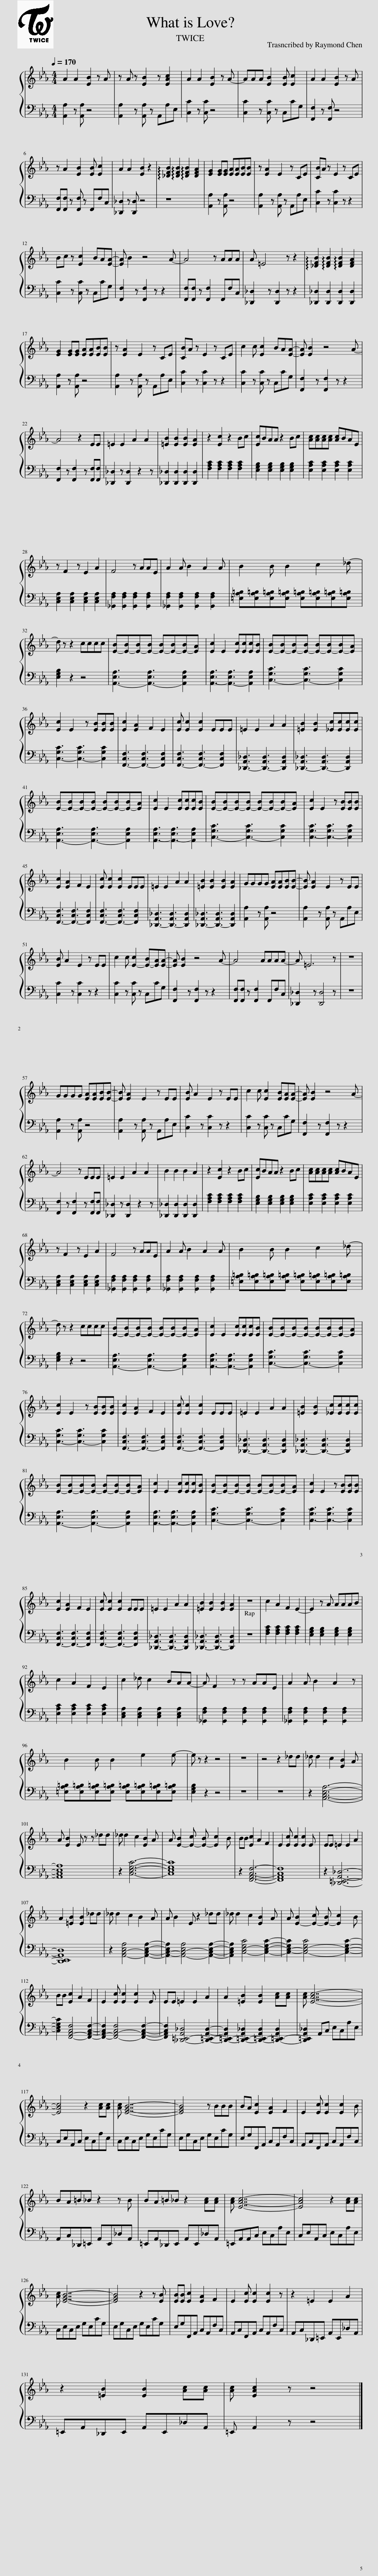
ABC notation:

X:1
%%score { 1 | 2 }
L:1/8
Q:1/4=170
M:4/4
I:linebreak $
K:Eb
V:1 treble
V:2 bass
V:1
 A2 A2 [EB]2 z A | z A z [EB]2 z [EAc]2 | A2 A2 [EB]2 z A- | AAA [EB]2 [EB] [Ec]2 | A2 A2 [EB]2 z A |$ %5
 z A2 [EB]2 [EB] [Ec]2 | A2 A2 [EB]2 z2 | !arpeggio![_DFB]2 !arpeggio![DFB]2 !arpeggio![DFB]2 [DFA]2 | [EG]2 [EG][EG] [EA][EA][EB][EB] | z [EA]2 E2 z CE | %10
 [CB]A z E2 z CE |$ Bc z [Ec]2 BA[EA]- | [EA] B2 z4 A- | A4 z AAA | A =E4 z z2 | %15
 !arpeggio![_DFB]2 !arpeggio![DFB]2 !arpeggio![DFB]2 [DFA]2 |$ [EG]2 [EG][EG] [EA][EA][EB][EB] | z [EA]2 E2 z CE | [CB]A z E2 z CE | c2 c [Ec]2 BA[EA]- | %20
 [EA] [EB]2 z4 A- |$ A4 z2 EE | =E2 E2 A2 A2 | [=EB]2 [EB]2 [EB]2 [EA]2 | z2 [Ec]2 z2 Bc | %25
 [Ec]BAA z2 Bc | [Ac][Ac][Ac][Ac] [Ac]BAE |$ z F2 z E2 A2 | F4 z AAE | A2 A B2 A2 A | %30
 B2 B B2 c2 _d- |$ d z z2 cccc | [E-B][E-B][E-B][E-B] [E-B][E-B][E-B][EA] | [Ec]2 E2 [Ec][Ec][Ec][EB] | [E-B][E-B][E-B][E-B] [E-B][E-B][E-B][EA] |$ %35
 [Ec]2 E2 z [EB][EB][EB] | [Ec]2 [EA]2 F2 E2 | [Ec] [Ec]2 [Ec]2 EEE | =E2 E2 A2 A2 | [=EB]2 [EB]2 [_Ec][Ec][Ec][Ec] |$ %40
 [E-B][E-B][E-B][E-B] [E-B][E-B][E-B][EA] | [Ec]2 E2 [Ec][Ec][Ec][EB] | [E-B][E-B][E-B][E-B] [E-B][E-B][E-B][EA] | [Ec]2 E2 z [EB][EB][EB] |$ [Ec]2 [EA]2 F2 E2 | %45
 [Ec] [Ec]2 [Ec]2 EEE | =E2 E2 A2 A2 | [=EB]2 [EB]2 [EB]2 [EA]2 | GGGG [EA][EA][EB][EB]- | [EB] [EA]2 E2 z EE |$ %50
 [EB] A2 E2 z EE | c2 c [E-c]2 [E-B][EA][EA]- | [EA] [EB]2 z4 A- | A4 AAAA- | A =E6 z | %55
 z8 |$ GGGG [EA][EA][EB][EB]- | [EB] [EA]2 E2 z EE | [EB] A2 E2 z EE | c2 c [Ec]2 [EB][EA][EA]- | %60
 [EA] [EB]2 z4 A- |$ A4 z EEE | =E2 E2 A2 A2 | B2 B2 B2 A2 | z2 [Ec]2 z2 Bc | %65
 [Ec]BAA z2 Bc | [Ac][Ac][Ac][Ac] [Ac]BAE |$ z F2 z E2 A2 | F4 z AAE | A2 A B2 A2 A | %70
 B2 B B2 c2 _d- |$ d z z2 cccc | [E-B][E-B][E-B][E-B] [E-B][E-B][E-B][EA] | [Ec]2 E2 [Ec][Ec][Ec][EB] | [E-B][E-B][E-B][E-B] [E-B][E-B][E-B][EA] |$ %75
 [Ec]2 E2 z [EB][EB][EB] | [Ec]2 [EA]2 F2 E2 | [Ec] [Ec]2 [Ec]2 EEE | =E2 E2 A2 A2 | [=EB]2 [EB]2 [_Ec][Ec][Ec][Ec] |$ %80
 [E-B][E-B][E-B][E-B] [E-B][E-B][E-B][EA] | [Ec]2 E2 [Ec][Ec][Ec][EB] | [E-B][E-B][E-B][E-B] [E-B][E-B][E-B][EA] | [Ec]2 E2 z [EB][EB][EB] |$ [Ec]2 [EA]2 F2 E2 | %85
 [Ec] [Ec]2 [Ec]2 EEE | =E2 E2 A2 A2 | [=EB]2 [EB]2 [EB]2 [EA]2 | z8 | c2 A2 F2 E2- | %90
 E2 z A AAAB |$ c2 A2 F2 E2 | c2 _d c2 BAA- | A F2 z z AAE | A2 A B2 A2 z |$ %95
 B2 B B2 e2 e- | e z z2 z4 | z8 | z4 z2 _dd | _d d2 c2 [EB]2 A |$ %100
 A [EB]2 E z z _dd | _d d2 c2 [EB]2 A | A [E-B]2 [E-c] [E-B] [Ec]2 B | BB [Ec]2 A2 F2 | E2 [Ec] [Ec]2 [Ec]2 E | %105
 EE =E2 E2 A2 |$ A2 [=EB]2 [EB]2 _dd | _d d2 c2 B2 A | A B2 E z2 _dd | _d d2 c2 [EB]2 A | %110
 A [E-B]2 [E-c] [E-B] [Ec]2 B |$ BB [Ec]2 A2 F2 | E2 [Ec] [Ec]2 [Ec]2 E | EE =E2 E2 A2 | A2 [=EB]2 [EB]2 [Ac][Ac] | %115
 [Ac] [EAc]7- |$ [EAc]4 z2 [Ac][Ac] | [Ac] [EGB]7- | [EGB]4 z BBB | BA [Ec]2 [EA]2 F2 | %120
 E2 [Ec] [Ec]2 [Ec]2 B |$ BA=B_B z2 z B | BA=B_B z2 [Ac][Ac] | [Ac] [EAc]7- | [EAc]4 z2 [Ac][Ac] |$ %125
 [Ac] [EGB]7- | [EGB]4 z2 z [EB] | [EB][EB] [Ec]2 [EA]2 F2 | E2 [Ec] [Ec]2 [Ec]2 z | z2 =E2 E2 A2 |$ %130
 z2 [=EB]2 [EB]2 [Ac][Ac] | [Ac] [EAc]2 z z4 |] %132
V:2
 [A,,A,]2 z [A,,A,] z4 | [A,,A,]2 z [A,,A,] z A,,A,E, | [C,C]2 z [C,C] z4 | [C,C]2 z [C,C] z C,CG, | [F,,F,]2 z [F,,F,] z4 |$ %5
 [F,,F,][F,,F,] z [F,,F,] z F,,F,C, | [_D,,_D,]2 z [D,,D,] z4 | z8 | [A,,A,]2 z [A,,A,] z4 | [A,,A,]2 z [A,,A,] z A,,A,E, | %10
 [C,C]2 z [C,C]2 z z2 |$ [C,C]2 z [C,C] z C,CG, | [F,,F,]2 z [F,,F,]2 z z2 | [F,,F,][F,,F,] z [F,,F,]2 F,,F,C, | [_D,,_D,]2 z [D,,D,]2 z z2 | %15
 [_D,,_D,]2 [D,,D,]2 [D,,D,]2 [D,,D,]2 |$ [A,,A,]2 z [A,,A,] z4 | [A,,A,]2 z [A,,A,] z A,,A,E, | [C,C]2 z [C,C]2 z z2 | [C,C]2 z [C,C] z C,CG, | %20
 [F,,F,]2 z [F,,F,]2 z z2 |$ [F,,F,]2 z [F,,F,]2 z [F,,F,][F,,F,] | [_D,,_D,]2 z [D,,D,]2 z2 z | [_D,,_D,]2 [D,,D,]2 [D,,D,]2 [D,,D,]2 | [F,A,C]2 [F,A,C]2 [F,A,C]2 [F,A,C]2 | %25
 [E,G,B,]2 [E,G,B,]2 [E,G,B,]2 [E,G,B,]2 | [E,A,C]2 [E,A,C]2 [E,A,C]2 [E,A,C]2 |$ [C,E,A,]2 [C,E,A,]2 [C,E,A,]2 [C,E,A,]2 | [_D,F,A,]2 [D,F,A,]2 [D,F,A,]2 [D,F,A,]2 | [_D,F,A,]2 [D,F,A,]2 [D,F,A,]2 [D,F,A,]2 | %30
 [=E,A,=B,][E,A,=B,][E,A,=B,][E,A,=B,] [E,A,=B,][E,A,=B,][E,A,=B,][E,A,=B,] |$ [E,G,B,]2 z2 z4 | [A,,-E,A,]3 [A,,-E,A,]3 [A,,E,A,]2 | [A,,-E,A,]3 [A,,-E,A,]3 [A,,E,A,]2 | [C,-G,C]3 [C,-G,C]3 [C,G,C]2 |$ %35
 [C,-G,C]3 [C,-G,C]3 [C,G,C]2 | [F,,-C,F,]3 [F,,-C,F,]3 [F,,C,F,]2 | [F,,-C,F,]3 [F,,-C,F,]3 [F,,C,F,]2 | [_D,,-A,,_D,]3 [D,,-A,,D,]3 [D,,A,,D,]2 | [_D,,-A,,_D,]3 [D,,-A,,D,]3 [D,,A,,D,]2 |$ %40
 [A,,-E,A,]3 [A,,-E,A,]3 [A,,E,A,]2 | [A,,-E,A,]3 [A,,-E,A,]3 [A,,E,A,]2 | [C,-G,C]3 [C,-G,C]3 [C,G,C]2 | [C,-G,C]3 [C,-G,C]3 [C,G,C]2 |$ [F,,-C,F,]3 [F,,-C,F,]3 [F,,C,F,]2 | %45
 [F,,-C,F,]3 [F,,-C,F,]3 [F,,C,F,]2 | [_D,,-A,,_D,]3 [D,,-A,,D,]3 [D,,A,,D,]2 | [_D,,-A,,_D,]3 [D,,-A,,D,]3 [D,,A,,D,]2 | [A,,A,]2 z [A,,A,] z4 | [A,,A,]2 z [A,,A,] z A,,A,E, |$ %50
 [C,C]2 z [C,C]2 z z2 | [C,C]2 z [C,C] z C,CG, | [F,,F,]2 z [F,,F,]2 z z2 | [F,,F,][F,,F,] z [F,,F,]2 F,,F,C, | [_D,,_D,]2 z [D,,D,]4 z | %55
 z8 |$ [A,,A,]2 z [A,,A,] z4 | [A,,A,]2 z [A,,A,] z A,,A,E, | [C,C]2 z [C,C]2 z z2 | [C,C]2 z [C,C] z C,CG, | %60
 [F,,F,]2 z [F,,F,]2 z z2 |$ [F,,F,]2 z [F,,F,]2 z [F,,F,][F,,F,] | [_D,,_D,]2 z [D,,D,]2 z2 z | [_D,,_D,]2 [D,,D,]2 [D,,D,]2 [D,,D,]2 | [F,A,C]2 [F,A,C]2 [F,A,C]2 [F,A,C]2 | %65
 [E,G,B,]2 [E,G,B,]2 [E,G,B,]2 [E,G,B,]2 | [E,A,C]2 [E,A,C]2 [E,A,C]2 [E,A,C]2 |$ [C,E,A,]2 [C,E,A,]2 [C,E,A,]2 [C,E,A,]2 | [_D,F,A,]2 [D,F,A,]2 [D,F,A,]2 [D,F,A,]2 | [_D,F,A,]2 [D,F,A,]2 [D,F,A,]2 [D,F,A,]2 | %70
 [=E,A,=B,][E,A,=B,][E,A,=B,][E,A,=B,] [E,A,=B,][E,A,=B,][E,A,=B,][E,A,=B,] |$ [E,G,B,]2 z2 z4 | [A,,-E,A,]3 [A,,-E,A,]3 [A,,E,A,]2 | [A,,-E,A,]3 [A,,-E,A,]3 [A,,E,A,]2 | [C,-G,C]3 [C,-G,C]3 [C,G,C]2 |$ %75
 [C,-G,C]3 [C,-G,C]3 [C,G,C]2 | [F,,-C,F,]3 [F,,-C,F,]3 [F,,C,F,]2 | [F,,-C,F,]3 [F,,-C,F,]3 [F,,C,F,]2 | [_D,,-A,,_D,]3 [D,,-A,,D,]3 [D,,A,,D,]2 | [_D,,-A,,_D,]3 [D,,-A,,D,]3 [D,,A,,D,]2 |$ %80
 [A,,-E,A,]3 [A,,-E,A,]3 [A,,E,A,]2 | [A,,-E,A,]3 [A,,-E,A,]3 [A,,E,A,]2 | [C,-G,C]3 [C,-G,C]3 [C,G,C]2 | [C,-G,C]3 [C,-G,C]3 [C,G,C]2 |$ [F,,-C,F,]3 [F,,-C,F,]3 [F,,C,F,]2 | %85
 [F,,-C,F,]3 [F,,-C,F,]3 [F,,C,F,]2 | [_D,,-A,,_D,]3 [D,,-A,,D,]3 [D,,A,,D,]2 | [_D,,-A,,_D,]3 [D,,-A,,D,]3 [D,,A,,D,]2 | z8 | [F,A,C]2 [F,A,C]2 [F,A,C]2 [F,A,C]2 | %90
 [E,G,B,]2 [E,G,B,]2 [E,G,B,]2 [E,G,B,]2 |$ [E,A,C]2 [E,A,C]2 [E,A,C]2 [E,A,C]2 | [C,E,A,]2 [C,E,A,]2 [C,E,A,]2 [C,E,A,]2 | [_D,F,A,]2 [D,F,A,]2 [D,F,A,]2 [D,F,A,]2 | [_D,F,A,]2 [D,F,A,]2 [D,F,A,]2 [D,F,A,]2 |$ %95
 [=E,A,=B,][E,A,=B,][E,A,=B,][E,A,=B,] [E,A,=B,][E,A,=B,][E,A,=B,][E,A,=B,] | [E,G,B,]2 z2 z4 | z8 | z8 | z2 [A,,C,E,A,]6- |$ %100
 [A,,C,E,A,]8 | z2 [C,E,G,C]6- | [C,E,G,C]8 | z2 [F,,A,,C,F,]6- | [F,,A,,C,F,]8 | %105
 z2 [_D,,=E,,A,,_D,]6- |$ [D,,E,,A,,D,]8 | z2 [A,,-C,-E,A,]4 [A,,C,E,A,]2- | [A,,-C,-E,A,]2 [A,,-C,-E,A,]4 [A,,C,E,A,]2- | [A,,C,E,A,]2 [C,-E,-G,C]4 [C,E,G,C]2- | %110
 [C,-E,-G,C]2 [C,-E,-G,C]4 [C,E,G,C]2- |$ [C,E,G,C]2 [F,,-A,,-C,F,]4 [F,,A,,C,F,]2- | [F,,-A,,-C,F,]2 [F,,-A,,-C,F,]4 [F,,A,,C,F,]2- | [F,,A,,C,F,]2 [_D,,-=E,,-A,,_D,]4 [D,,=E,,A,,D,]2- | [D,,-=E,,-A,,D,]2 [D,,-=E,,-A,,_D,]2 [D,,-=E,,-A,,D,]2 [D,,-=E,,-A,,D,]2 | %115
 [D,,=E,,A,,_D,]2 A,,C, E,C,A,E, |$ C,E,A,,C, E,C,A,E, | C,E,C,E, G,E,CG, | E,G,C,E, G,E,CG, | E,G,F,,A,, C,A,,F,C, | %120
 A,,C,F,,A,, C,A,,F,C, |$ A,,C,_D,,=E,, A,,E,,_D,A,, | =E,,A,,_D,,E,, A,,E,,_D,A,, | =E,,A,,A,,C, E,C,A,E, | C,E,A,,C, E,C,A,E, |$ %125
 C,E,C,E, G,E,CG, | E,G,C,E, G,E,CG, | E,G,F,,A,, C,A,,F,C, | A,,C,F,,A,, C,A,,F,C, | A,,C,_D,,=E,, A,,E,,_D,A,, |$ %130
 =E,,A,,_D,,E,, A,,E,,_D,A,, | =E,, A,,2 z z4 |] %132
